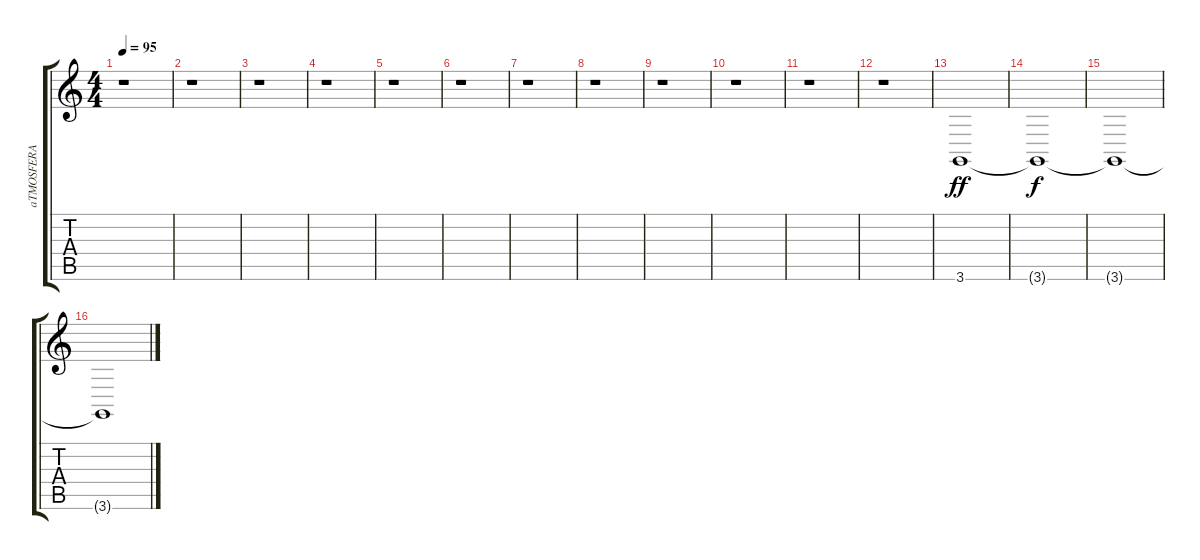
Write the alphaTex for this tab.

\track ("aTMOSFERA #2" "aTMOSFERA ") {instrument synthvoice}
\staff {score tabs}
\tuning (E4 B3 G3 D3 A2 E2) {hide}
\ts (4 4)
\tempo 95
\clef g2
\ks c
r.1{dy f} |
r.1 |
r.1 |
r.1 |
r.1 |
r.1 |
r.1 |
r.1 |
r.1 |
r.1 |
r.1 |
r.1 |
3.6.1{dy ff} |
3.6{t}.1{dy f} |
3.6{t}.1 |
3.6{t}.1
